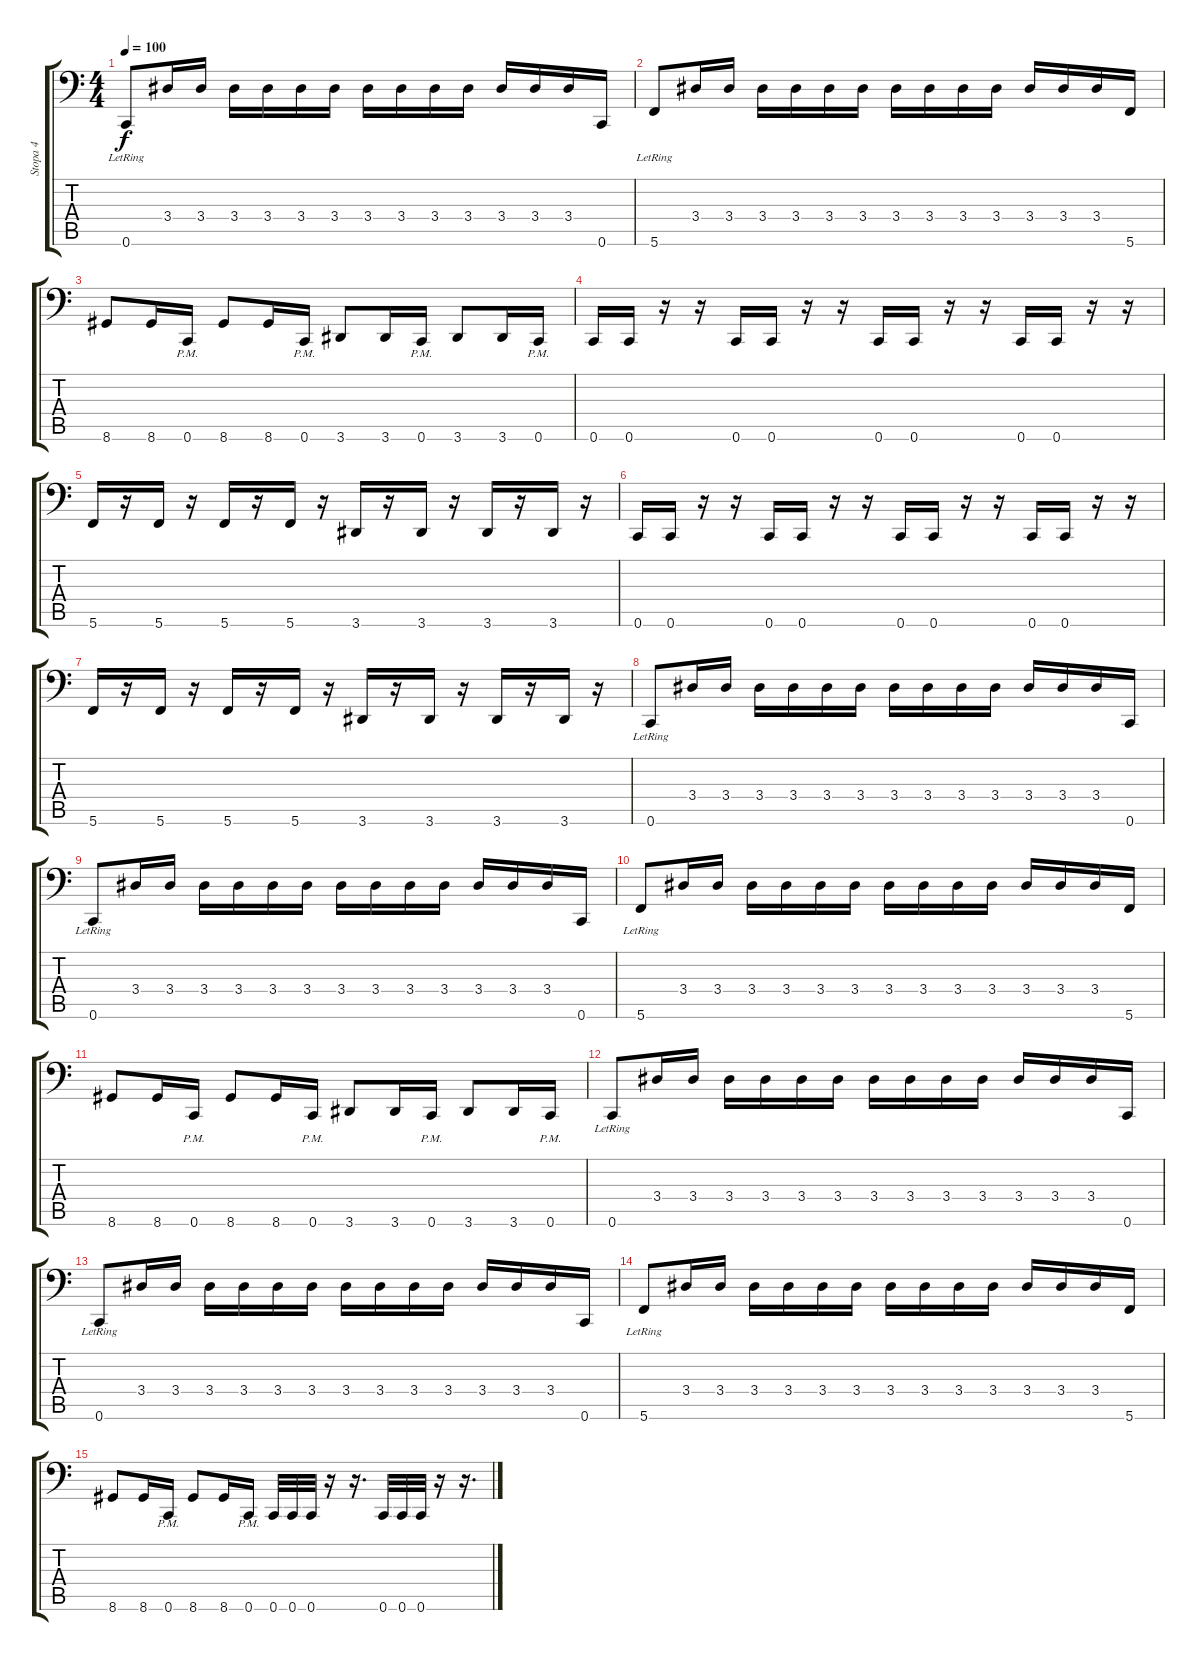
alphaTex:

\track ("Stopa 4" "Stopa 4") {instrument electricbasspick}
\staff {score tabs}
\tuning (D3 A2 F2 C2 G1 C1) {hide}
\ts (4 4)
\tempo 100
\clef f4
\ks c
0.6{lr}.8{dy f} 3.4.16 3.4.16 3.4.16 3.4.16 3.4.16 3.4.16 3.4.16 3.4.16 3.4.16 3.4.16 3.4.16 3.4.16 3.4.16 0.6.16 |
5.6{lr}.8 3.4.16 3.4.16 3.4.16 3.4.16 3.4.16 3.4.16 3.4.16 3.4.16 3.4.16 3.4.16 3.4.16 3.4.16 3.4.16 5.6.16 |
8.6.8 8.6.16 0.6{pm}.16 8.6.8 8.6.16 0.6{pm}.16 3.6.8 3.6.16 0.6{pm}.16 3.6.8 3.6.16 0.6{pm}.16 |
0.6.16 0.6.16 r.16 r.16 0.6.16 0.6.16 r.16 r.16 0.6.16 0.6.16 r.16 r.16 0.6.16 0.6.16 r.16 r.16 |
5.6.16 r.16 5.6.16 r.16 5.6.16 r.16 5.6.16 r.16 3.6.16 r.16 3.6.16 r.16 3.6.16 r.16 3.6.16 r.16 |
0.6.16 0.6.16 r.16 r.16 0.6.16 0.6.16 r.16 r.16 0.6.16 0.6.16 r.16 r.16 0.6.16 0.6.16 r.16 r.16 |
5.6.16 r.16 5.6.16 r.16 5.6.16 r.16 5.6.16 r.16 3.6.16 r.16 3.6.16 r.16 3.6.16 r.16 3.6.16 r.16 |
0.6{lr}.8 3.4.16 3.4.16 3.4.16 3.4.16 3.4.16 3.4.16 3.4.16 3.4.16 3.4.16 3.4.16 3.4.16 3.4.16 3.4.16 0.6.16 |
0.6{lr}.8 3.4.16 3.4.16 3.4.16 3.4.16 3.4.16 3.4.16 3.4.16 3.4.16 3.4.16 3.4.16 3.4.16 3.4.16 3.4.16 0.6.16 |
5.6{lr}.8 3.4.16 3.4.16 3.4.16 3.4.16 3.4.16 3.4.16 3.4.16 3.4.16 3.4.16 3.4.16 3.4.16 3.4.16 3.4.16 5.6.16 |
8.6.8 8.6.16 0.6{pm}.16 8.6.8 8.6.16 0.6{pm}.16 3.6.8 3.6.16 0.6{pm}.16 3.6.8 3.6.16 0.6{pm}.16 |
0.6{lr}.8 3.4.16 3.4.16 3.4.16 3.4.16 3.4.16 3.4.16 3.4.16 3.4.16 3.4.16 3.4.16 3.4.16 3.4.16 3.4.16 0.6.16 |
0.6{lr}.8 3.4.16 3.4.16 3.4.16 3.4.16 3.4.16 3.4.16 3.4.16 3.4.16 3.4.16 3.4.16 3.4.16 3.4.16 3.4.16 0.6.16 |
5.6{lr}.8 3.4.16 3.4.16 3.4.16 3.4.16 3.4.16 3.4.16 3.4.16 3.4.16 3.4.16 3.4.16 3.4.16 3.4.16 3.4.16 5.6.16 |
8.6.8 8.6.16 0.6{pm}.16 8.6.8 8.6.16 0.6{pm}.16 0.6.32 0.6.32 0.6.32 r.16 r.16{d} 0.6.32 0.6.32 0.6.32 r.16 r.16{d}
